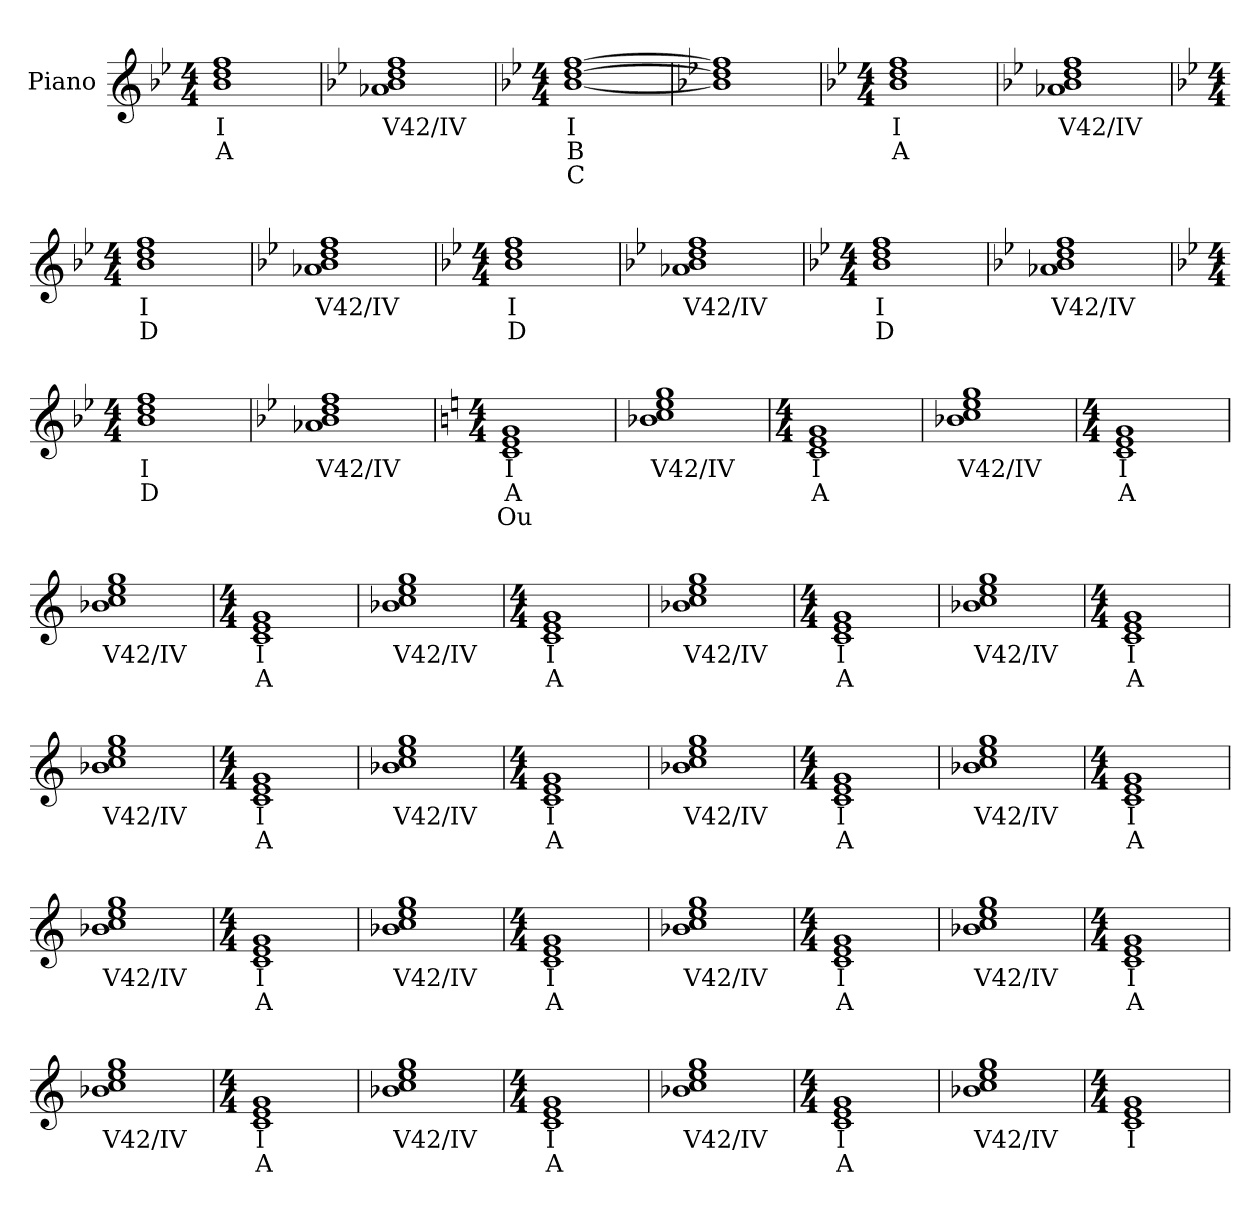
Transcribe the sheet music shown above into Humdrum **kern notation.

**kern	**text	**text	**text
*part1	*part1	*part1	*part1
*staff1	*staff1	*staff1	*staff1
*I"Piano	*	*	*
*I'Pno	*	*	*
*k[b-e-]	*	*	*
*B-:	*	*	*
*M4/4	*	*	*
=	=	=	=
1b- 1dd 1ff	I	A	.
=	=	=	=
*k[b-e-]	*	*	*
*B-:	*	*	*
1a-X 1b- 1dd 1ff	V42/IV	.	.
=	=	=	=
*k[b-e-]	*	*	*
*B-:	*	*	*
*M4/4	*	*	*
[1b- [1dd [1ff	I	B	C
=	=	=	=
*k[b-e-]	*	*	*
*B-:	*	*	*
1b-] 1dd] 1ff]	.	.	.
=	=	=	=
*k[b-e-]	*	*	*
*B-:	*	*	*
*M4/4	*	*	*
1b- 1dd 1ff	I	A	.
=	=	=	=
*k[b-e-]	*	*	*
*B-:	*	*	*
1a-X 1b- 1dd 1ff	V42/IV	.	.
=	=	=	=
*k[b-e-]	*	*	*
*B-:	*	*	*
*M4/4	*	*	*
1b- 1dd 1ff	I	D	.
=	=	=	=
*k[b-e-]	*	*	*
*B-:	*	*	*
1a-X 1b- 1dd 1ff	V42/IV	.	.
=	=	=	=
*k[b-e-]	*	*	*
*B-:	*	*	*
*M4/4	*	*	*
1b- 1dd 1ff	I	D	.
=	=	=	=
*k[b-e-]	*	*	*
*B-:	*	*	*
1a-X 1b- 1dd 1ff	V42/IV	.	.
=	=	=	=
*k[b-e-]	*	*	*
*B-:	*	*	*
*M4/4	*	*	*
1b- 1dd 1ff	I	D	.
=	=	=	=
*k[b-e-]	*	*	*
*B-:	*	*	*
1a-X 1b- 1dd 1ff	V42/IV	.	.
=	=	=	=
*k[b-e-]	*	*	*
*B-:	*	*	*
*M4/4	*	*	*
1b- 1dd 1ff	I	D	.
=	=	=	=
*k[b-e-]	*	*	*
*B-:	*	*	*
1a-X 1b- 1dd 1ff	V42/IV	.	.
=	=	=	=
*k[]	*	*	*
*C:	*	*	*
*M4/4	*	*	*
1c 1e 1g	I	A	Ou
=	=	=	=
*k[]	*	*	*
*C:	*	*	*
1b-X 1cc 1ee 1gg	V42/IV	.	.
=	=	=	=
*k[]	*	*	*
*C:	*	*	*
*M4/4	*	*	*
1c 1e 1g	I	A	.
=	=	=	=
*k[]	*	*	*
*C:	*	*	*
1b-X 1cc 1ee 1gg	V42/IV	.	.
=	=	=	=
*k[]	*	*	*
*C:	*	*	*
*M4/4	*	*	*
1c 1e 1g	I	A	.
=	=	=	=
*k[]	*	*	*
*C:	*	*	*
1b-X 1cc 1ee 1gg	V42/IV	.	.
=	=	=	=
*k[]	*	*	*
*C:	*	*	*
*M4/4	*	*	*
1c 1e 1g	I	A	.
=	=	=	=
*k[]	*	*	*
*C:	*	*	*
1b-X 1cc 1ee 1gg	V42/IV	.	.
=	=	=	=
*k[]	*	*	*
*C:	*	*	*
*M4/4	*	*	*
1c 1e 1g	I	A	.
=	=	=	=
*k[]	*	*	*
*C:	*	*	*
1b-X 1cc 1ee 1gg	V42/IV	.	.
=	=	=	=
*k[]	*	*	*
*C:	*	*	*
*M4/4	*	*	*
1c 1e 1g	I	A	.
=	=	=	=
*k[]	*	*	*
*C:	*	*	*
1b-X 1cc 1ee 1gg	V42/IV	.	.
=	=	=	=
*k[]	*	*	*
*C:	*	*	*
*M4/4	*	*	*
1c 1e 1g	I	A	.
=	=	=	=
*k[]	*	*	*
*C:	*	*	*
1b-X 1cc 1ee 1gg	V42/IV	.	.
=	=	=	=
*k[]	*	*	*
*C:	*	*	*
*M4/4	*	*	*
1c 1e 1g	I	A	.
=	=	=	=
*k[]	*	*	*
*C:	*	*	*
1b-X 1cc 1ee 1gg	V42/IV	.	.
=	=	=	=
*k[]	*	*	*
*C:	*	*	*
*M4/4	*	*	*
1c 1e 1g	I	A	.
=	=	=	=
*k[]	*	*	*
*C:	*	*	*
1b-X 1cc 1ee 1gg	V42/IV	.	.
=	=	=	=
*k[]	*	*	*
*C:	*	*	*
*M4/4	*	*	*
1c 1e 1g	I	A	.
=	=	=	=
*k[]	*	*	*
*C:	*	*	*
1b-X 1cc 1ee 1gg	V42/IV	.	.
=	=	=	=
*k[]	*	*	*
*C:	*	*	*
*M4/4	*	*	*
1c 1e 1g	I	A	.
=	=	=	=
*k[]	*	*	*
*C:	*	*	*
1b-X 1cc 1ee 1gg	V42/IV	.	.
=	=	=	=
*k[]	*	*	*
*C:	*	*	*
*M4/4	*	*	*
1c 1e 1g	I	A	.
=	=	=	=
*k[]	*	*	*
*C:	*	*	*
1b-X 1cc 1ee 1gg	V42/IV	.	.
=	=	=	=
*k[]	*	*	*
*C:	*	*	*
*M4/4	*	*	*
1c 1e 1g	I	A	.
=	=	=	=
*k[]	*	*	*
*C:	*	*	*
1b-X 1cc 1ee 1gg	V42/IV	.	.
=	=	=	=
*k[]	*	*	*
*C:	*	*	*
*M4/4	*	*	*
1c 1e 1g	I	A	.
=	=	=	=
*k[]	*	*	*
*C:	*	*	*
1b-X 1cc 1ee 1gg	V42/IV	.	.
=	=	=	=
*k[]	*	*	*
*C:	*	*	*
*M4/4	*	*	*
1c 1e 1g	I	A	.
=	=	=	=
*k[]	*	*	*
*C:	*	*	*
1b-X 1cc 1ee 1gg	V42/IV	.	.
=	=	=	=
*k[]	*	*	*
*C:	*	*	*
*M4/4	*	*	*
1c 1e 1g	I	A	.
=	=	=	=
*k[]	*	*	*
*C:	*	*	*
1b-X 1cc 1ee 1gg	V42/IV	.	.
=	=	=	=
*k[]	*	*	*
*C:	*	*	*
*M4/4	*	*	*
1c 1e 1g	I	A	.
=	=	=	=
*k[]	*	*	*
*C:	*	*	*
1b-X 1cc 1ee 1gg	V42/IV	.	.
=	=	=	=
*k[]	*	*	*
*C:	*	*	*
*M4/4	*	*	*
1c 1e 1g	I	A	.
=	=	=	=
*k[]	*	*	*
*C:	*	*	*
1b-X 1cc 1ee 1gg	V42/IV	.	.
=	=	=	=
*k[]	*	*	*
*C:	*	*	*
*M4/4	*	*	*
1c 1e 1g	I	.	.
=	=	=	=
*-	*-	*-	*-
